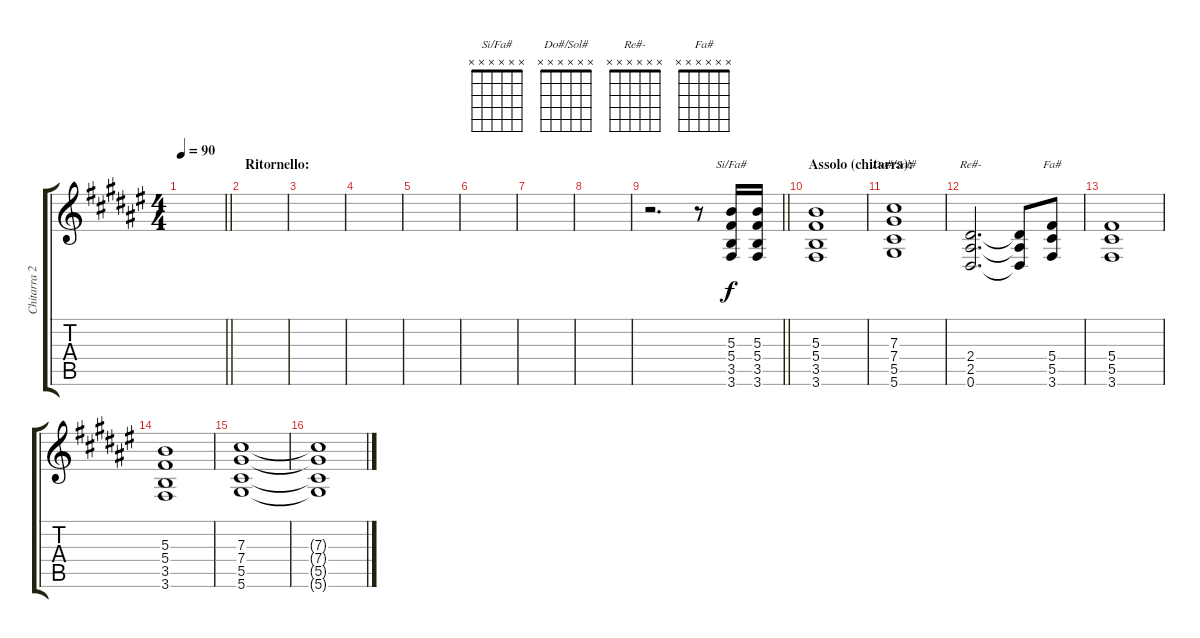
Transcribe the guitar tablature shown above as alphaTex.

\track ("Chitarra 2" "Chitarra 2") {instrument distortionguitar}
\staff {score tabs}
\tuning (Eb4 Bb3 Gb3 Db3 Ab2 Eb2) {hide}
\chord ("Si/Fa#" x x x x x x)
\chord ("Do#/Sol#" x x x x x x)
\chord ("Re#-" x x x x x x)
\chord ("Fa#" x x x x x x)
\ts (4 4)
\tempo 90
\clef g2
\barLineRight lightlight
\ks f#
|
\section ("" "Ritornello:")
|
|
|
|
|
|
|
\barLineRight lightlight
r.2{d} r.8 (5.3 5.4 3.5 3.6).16{ch "Si/Fa#"} (5.3 5.4 3.5 3.6).16 |
\section ("" "Assolo (chitarra):")
(5.3 5.4 3.5 3.6).1 |
(7.3 7.4 5.5 5.6).1{ch "Do#/Sol#"} |
(2.4 2.5 0.6).2{d ch "Re#-"} (2.4{t} 2.5{t} 0.6{t}).8 (5.4 5.5 3.6).8{ch "Fa#"} |
(5.4 5.5 3.6).1 |
(5.3 5.4 3.5 3.6).1 |
(7.3 7.4 5.5 5.6).1{volume 0} |
(7.3{t} 7.4{t} 5.5{t} 5.6{t}).1
